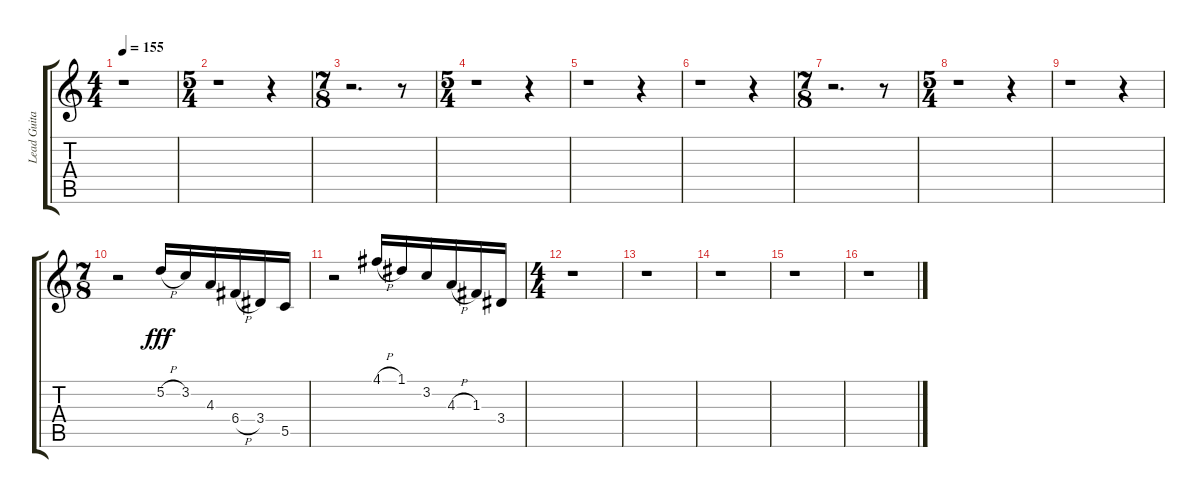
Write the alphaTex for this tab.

\track ("Lead Guitar" "Lead Guita") {instrument overdrivenguitar}
\staff {score tabs}
\tuning (D4 A3 F3 C3 G2 D2) {hide}
\ts (4 4)
\tempo 155
\clef g2
\ks c
r.1{dy mf} |
\ts (5 4)
r.1 r.4 |
\ts (7 8)
r.2{d} r.8 |
\ts (5 4)
r.1 r.4 |
r.1 r.4 |
r.1 r.4 |
\ts (7 8)
r.2{d} r.8 |
\ts (5 4)
r.1 r.4 |
r.1 r.4 |
\ts (7 8)
r.2 5.2{h}.16{dy fff volume 12} 3.2.16 4.3.16 6.4{h}.16 3.4.16 5.5.16 |
r.2 4.1{h}.16 1.1.16 3.2.16 4.3{h}.16 1.3.16 3.4.16 |
\ts (4 4)
r.1 |
r.1 |
r.1 |
r.1 |
r.1
